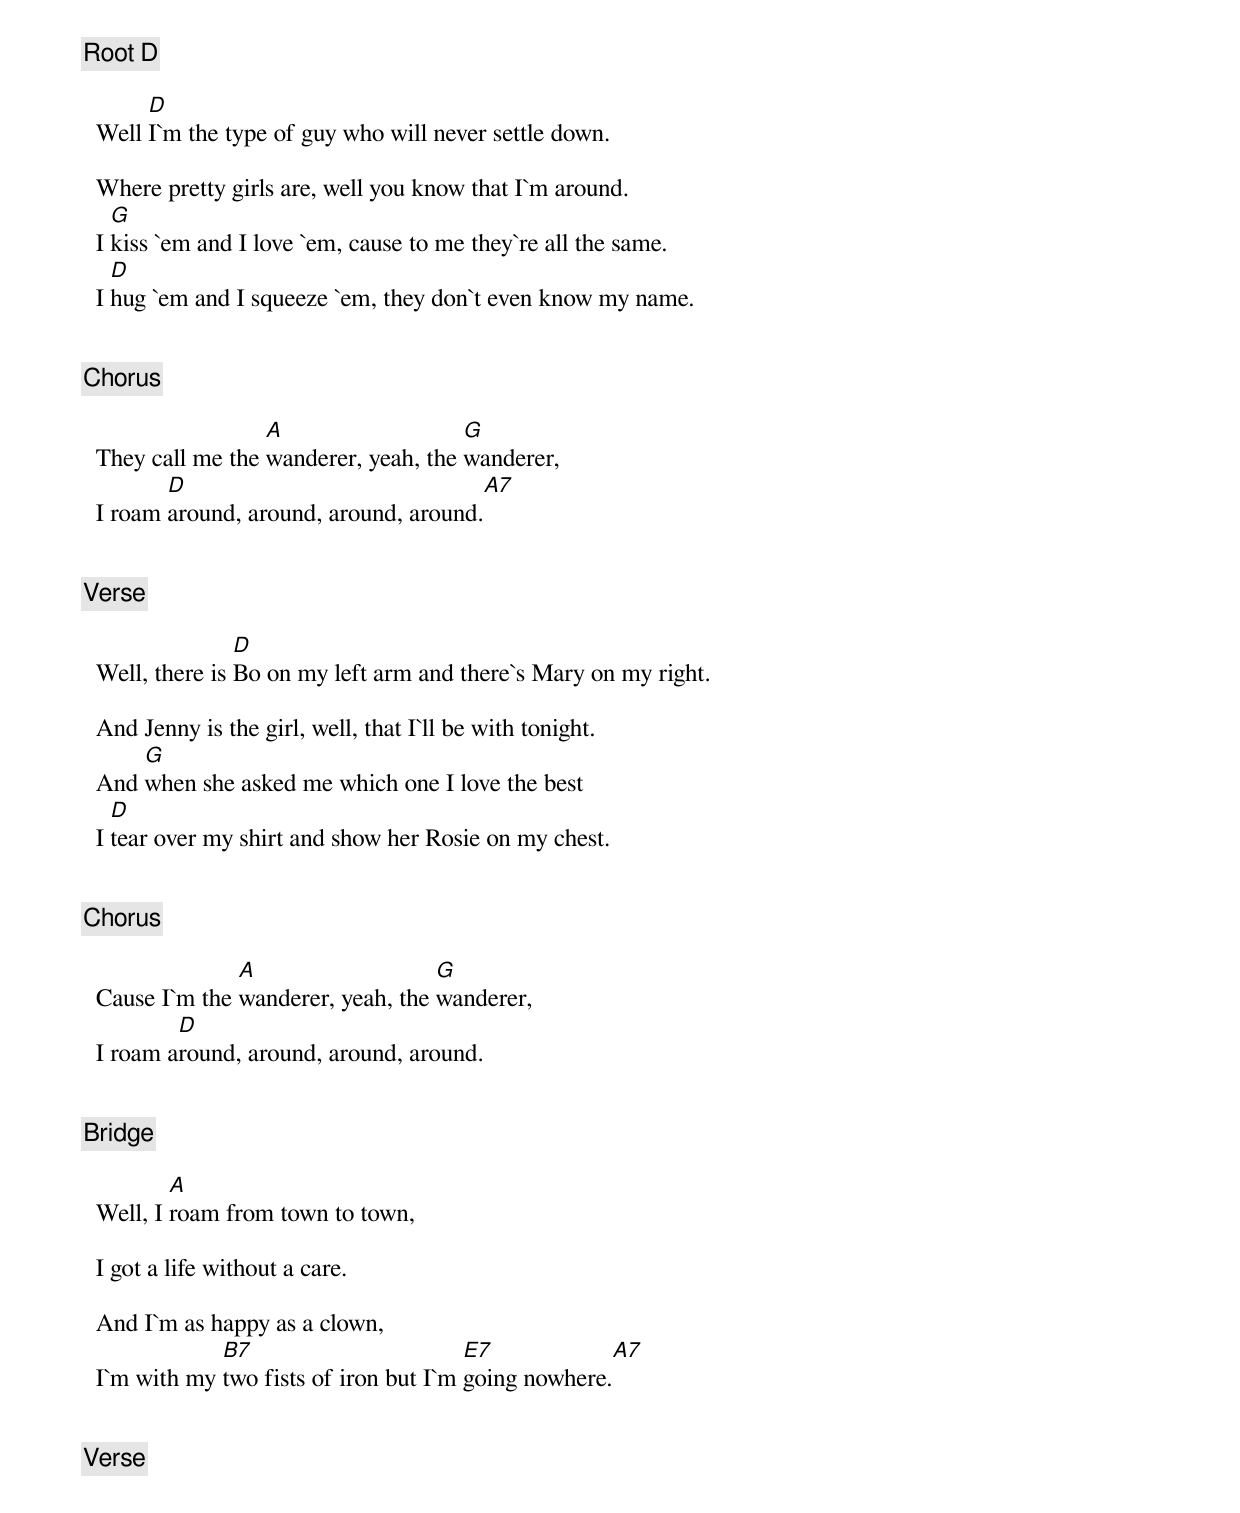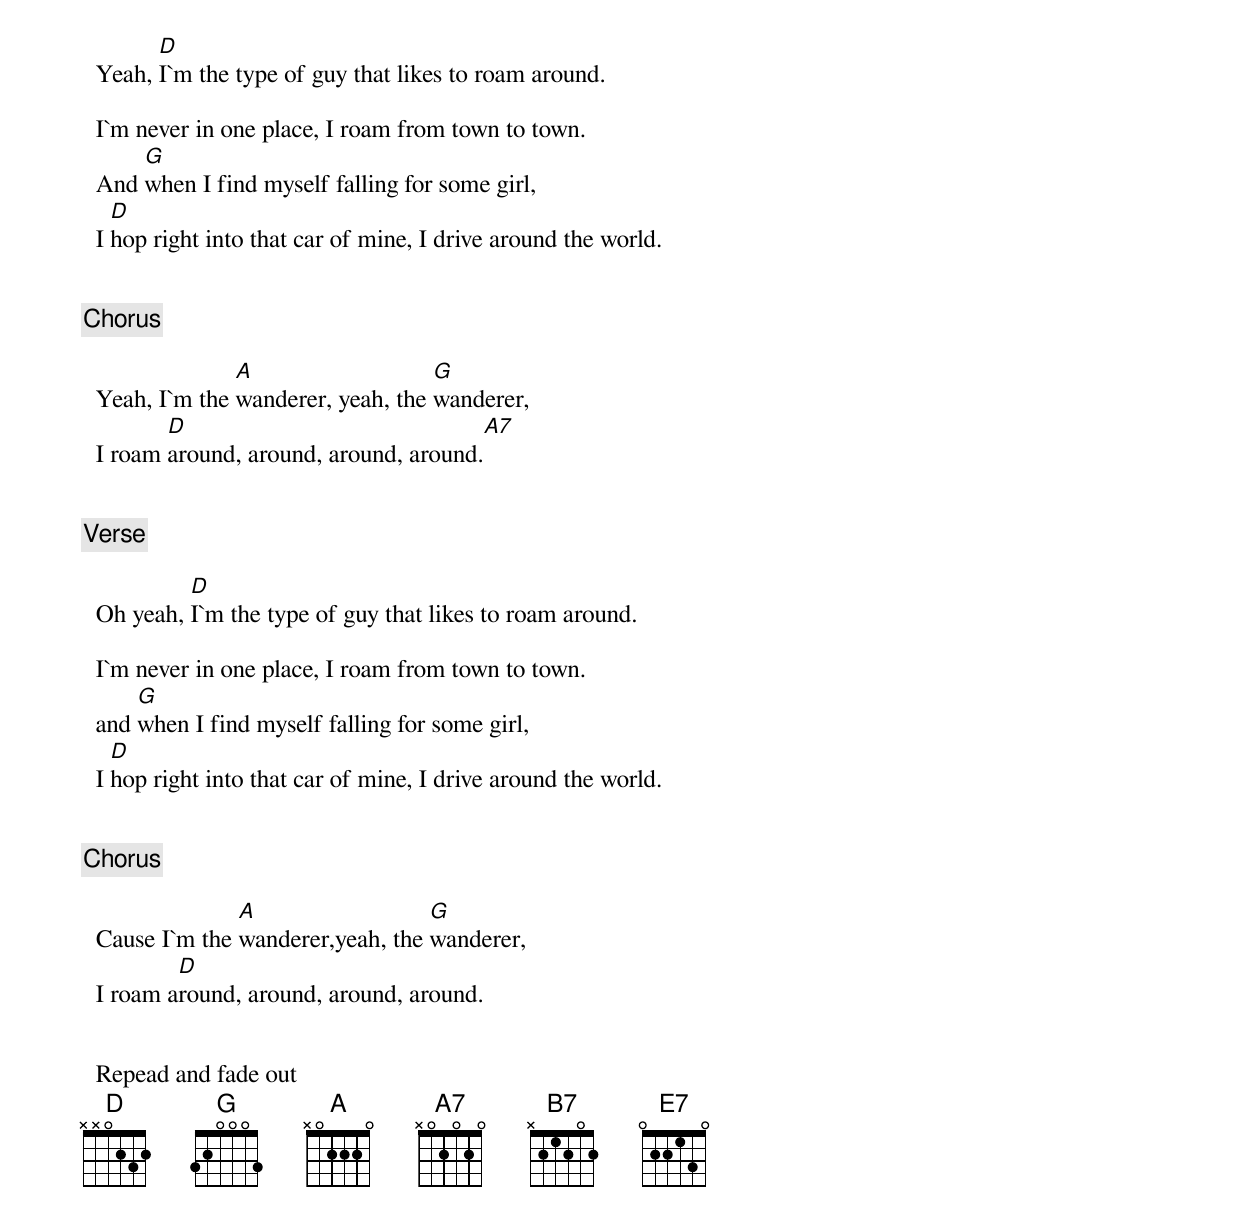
[Root] D

       D
  Well I`m the type of guy who will never settle down.

  Where pretty girls are, well you know that I`m around.
    G
  I kiss `em and I love `em, cause to me they`re all the same.
    D
  I hug `em and I squeeze `em, they don`t even know my name.


[Chorus]

                   A                   G
  They call me the wanderer, yeah, the wanderer,
         D                              A7
  I roam around, around, around, around.


[Verse]

                 D
  Well, there is Bo on my left arm and there`s Mary on my right.

  And Jenny is the girl, well, that I`ll be with tonight.
      G
  And when she asked me which one I love the best
    D
  I tear over my shirt and show her Rosie on my chest.


[Chorus]

                A                   G
  Cause I`m the wanderer, yeah, the wanderer,
          D
  I roam around, around, around, around.


[Bridge]

          A
  Well, I roam from town to town,

  I got a life without a care.

  And I`m as happy as a clown,
              B7                        E7            A7
  I`m with my two fists of iron but I`m going nowhere.


[Verse]

        D
  Yeah, I`m the type of guy that likes to roam around.

  I`m never in one place, I roam from town to town.
      G
  And when I find myself falling for some girl,
    D
  I hop right into that car of mine, I drive around the world.


[Chorus]

                A                   G
  Yeah, I`m the wanderer, yeah, the wanderer,
         D                              A7
  I roam around, around, around, around.


[Verse]

           D
  Oh yeah, I`m the type of guy that likes to roam around.

  I`m never in one place, I roam from town to town.
      G
  and when I find myself falling for some girl,
    D
  I hop right into that car of mine, I drive around the world.


[Chorus]

                A                  G
  Cause I`m the wanderer,yeah, the wanderer,
          D
  I roam around, around, around, around.


  Repead and fade out
